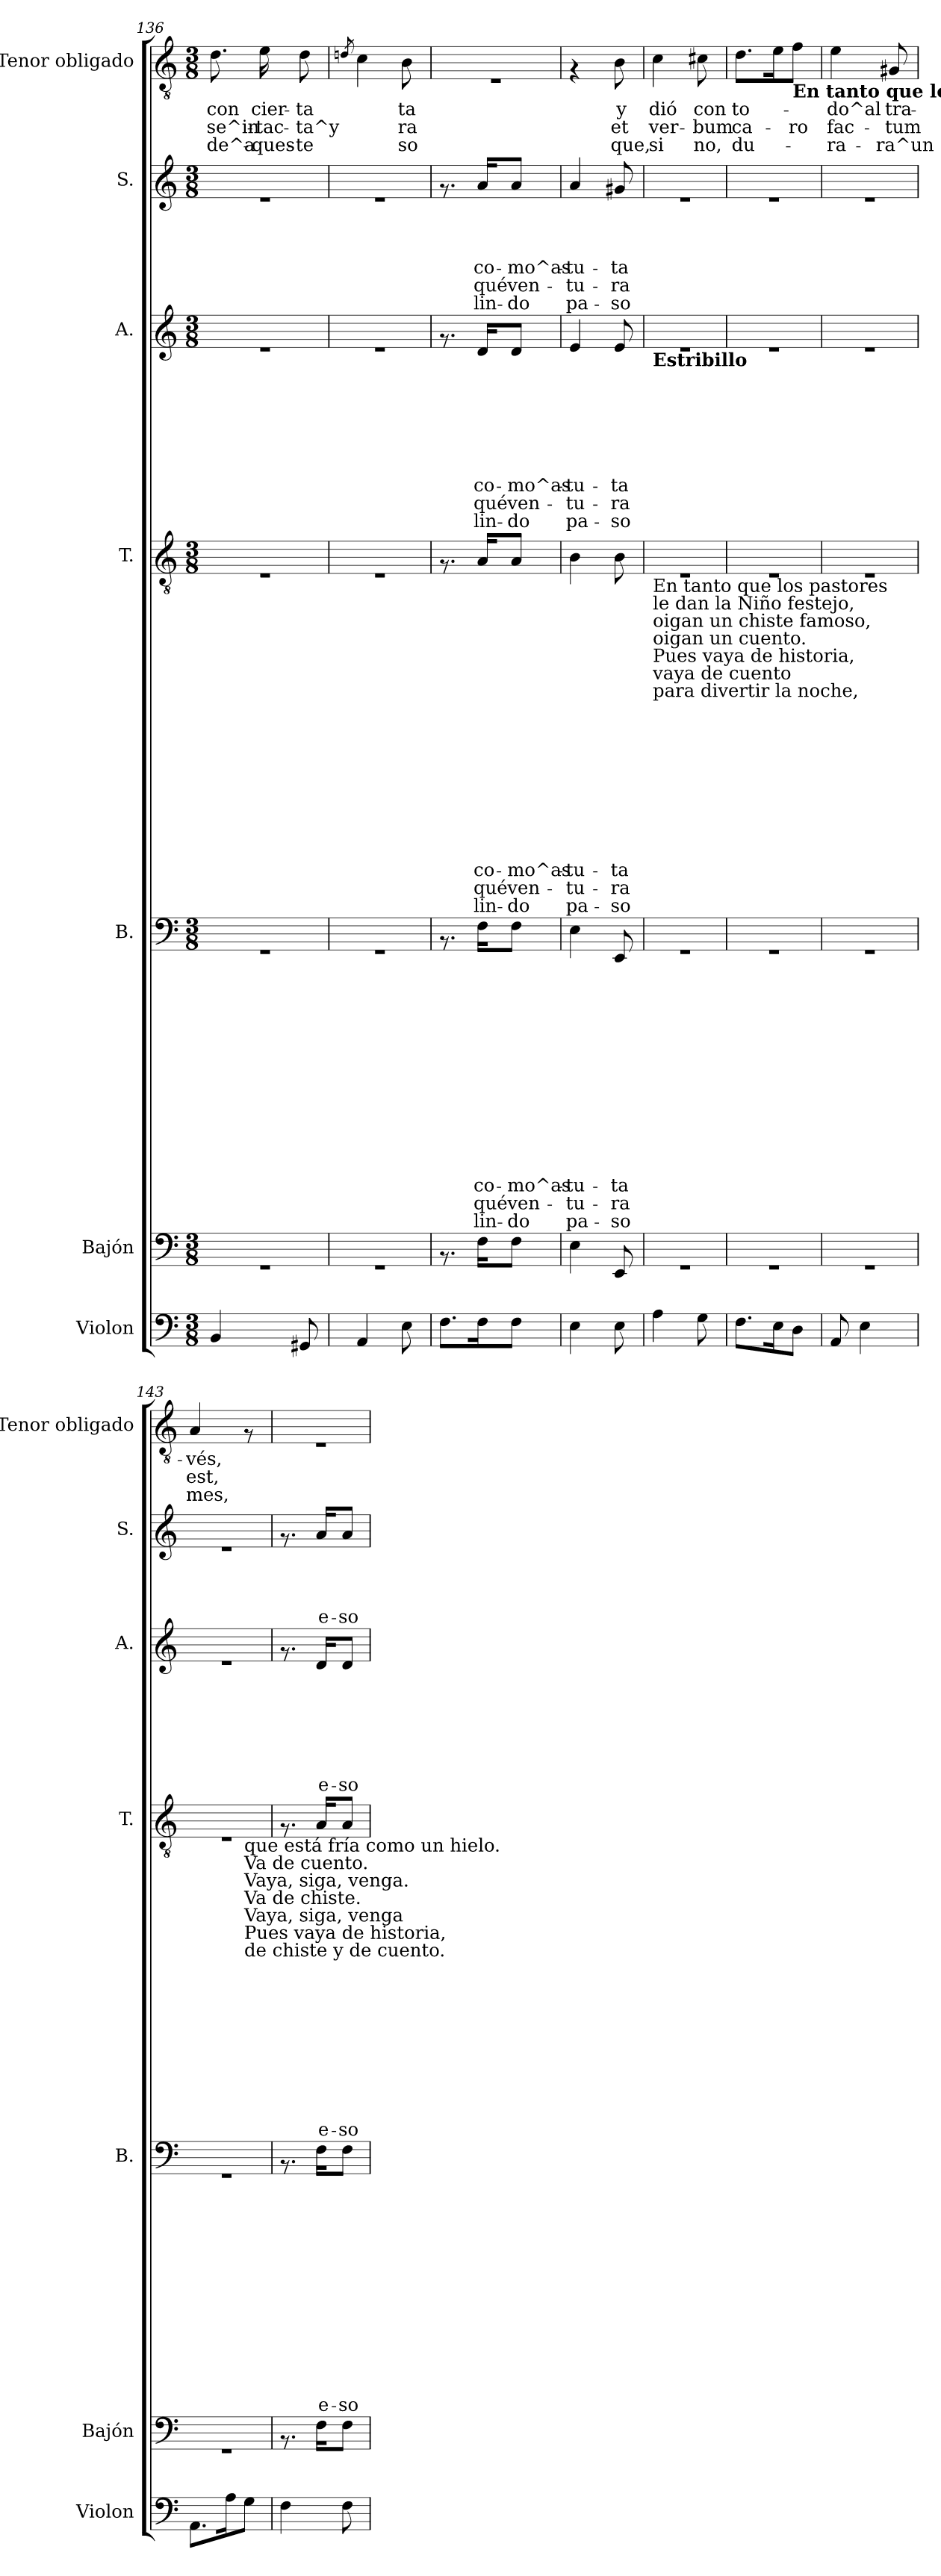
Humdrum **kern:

**kern	**kern	**kern	**text	**text	**text	**text	**text	**text	**text	**text	**text	**text	**text	**text	**text	**text	**text	**kern	**text	**text	**text	**text	**text	**text	**text	**text	**text	**text	**text	**text	**kern	**text	**text	**text	**text	**text	**text	**text	**text	**text	**kern	**text	**text	**text	**text	**text	**text	**kern	**text	**text	**text
*part7	*part6	*part5	*part5	*part5	*part5	*part5	*part5	*part5	*part5	*part5	*part5	*part5	*part5	*part5	*part5	*part5	*part5	*part4	*part4	*part4	*part4	*part4	*part4	*part4	*part4	*part4	*part4	*part4	*part4	*part4	*part3	*part3	*part3	*part3	*part3	*part3	*part3	*part3	*part3	*part3	*part2	*part2	*part2	*part2	*part2	*part2	*part2	*part1	*part1	*part1	*part1
*staff7	*staff6	*staff5	*staff5	*staff5	*staff5	*staff5	*staff5	*staff5	*staff5	*staff5	*staff5	*staff5	*staff5	*staff5	*staff5	*staff5	*staff5	*staff4	*staff4	*staff4	*staff4	*staff4	*staff4	*staff4	*staff4	*staff4	*staff4	*staff4	*staff4	*staff4	*staff3	*staff3	*staff3	*staff3	*staff3	*staff3	*staff3	*staff3	*staff3	*staff3	*staff2	*staff2	*staff2	*staff2	*staff2	*staff2	*staff2	*staff1	*staff1	*staff1	*staff1
*I"Violon	*I"Bajón	*I"B.	*	*	*	*	*	*	*	*	*	*	*	*	*	*	*	*I"T.	*	*	*	*	*	*	*	*	*	*	*	*	*I"A.	*	*	*	*	*	*	*	*	*	*I"S.	*	*	*	*	*	*	*I"Tenor obligado	*	*	*
*I'Violon	*I'Bajón	*I'B.	*	*	*	*	*	*	*	*	*	*	*	*	*	*	*	*I'T.	*	*	*	*	*	*	*	*	*	*	*	*	*I'A.	*	*	*	*	*	*	*	*	*	*I'S.	*	*	*	*	*	*	*I'Tenor obligado	*	*	*
*clefF4	*clefF4	*clefF4	*	*	*	*	*	*	*	*	*	*	*	*	*	*	*	*clefGv2	*	*	*	*	*	*	*	*	*	*	*	*	*clefG2	*	*	*	*	*	*	*	*	*	*clefG2	*	*	*	*	*	*	*clefGv2	*	*	*
*k[]	*k[]	*k[]	*	*	*	*	*	*	*	*	*	*	*	*	*	*	*	*k[]	*	*	*	*	*	*	*	*	*	*	*	*	*k[]	*	*	*	*	*	*	*	*	*	*k[]	*	*	*	*	*	*	*k[]	*	*	*
*C:	*C:	*C:	*	*	*	*	*	*	*	*	*	*	*	*	*	*	*	*C:	*	*	*	*	*	*	*	*	*	*	*	*	*C:	*	*	*	*	*	*	*	*	*	*C:	*	*	*	*	*	*	*C:	*	*	*
*M3/8	*M3/8	*M3/8	*	*	*	*	*	*	*	*	*	*	*	*	*	*	*	*M3/8	*	*	*	*	*	*	*	*	*	*	*	*	*M3/8	*	*	*	*	*	*	*	*	*	*M3/8	*	*	*	*	*	*	*M3/8	*	*	*
=136	=136	=136	=136	=136	=136	=136	=136	=136	=136	=136	=136	=136	=136	=136	=136	=136	=136	=136	=136	=136	=136	=136	=136	=136	=136	=136	=136	=136	=136	=136	=136	=136	=136	=136	=136	=136	=136	=136	=136	=136	=136	=136	=136	=136	=136	=136	=136	=136	=136	=136	=136
!	!	!	!	!	!	!	!	!	!	!	!	!	!	!	!	!	!	!	!	!	!	!	!	!	!	!	!	!	!	!	!	!	!	!	!	!	!	!	!	!	!	!	!	!	!	!	!	!	!LO:LY:b	!LO:LY:b	!LO:LY:b
4BB/	4.rGG	4.rGG	.	.	.	.	.	.	.	.	.	.	.	.	.	.	.	4.rE	.	.	.	.	.	.	.	.	.	.	.	.	4.re	.	.	.	.	.	.	.	.	.	4.re	.	.	.	.	.	.	8.d\	con	-se^in-	de^a-
!	!	!	!	!	!	!	!	!	!	!	!	!	!	!	!	!	!	!	!	!	!	!	!	!	!	!	!	!	!	!	!	!	!	!	!	!	!	!	!	!	!	!	!	!	!	!	!	!	!LO:LY:b	!LO:LY:b	!LO:LY:b
.	.	.	.	.	.	.	.	.	.	.	.	.	.	.	.	.	.	.	.	.	.	.	.	.	.	.	.	.	.	.	.	.	.	.	.	.	.	.	.	.	.	.	.	.	.	.	.	16e\	cier-	-tac-	-ques-
!	!	!	!	!	!	!	!	!	!	!	!	!	!	!	!	!	!	!	!	!	!	!	!	!	!	!	!	!	!	!	!	!	!	!	!	!	!	!	!	!	!	!	!	!	!	!	!	!	!LO:LY:b	!LO:LY:b	!LO:LY:b
8GG#X/	.	.	.	.	.	.	.	.	.	.	.	.	.	.	.	.	.	.	.	.	.	.	.	.	.	.	.	.	.	.	.	.	.	.	.	.	.	.	.	.	.	.	.	.	.	.	.	8d\	-ta	-ta^y	-te
=137	=137	=137	=137	=137	=137	=137	=137	=137	=137	=137	=137	=137	=137	=137	=137	=137	=137	=137	=137	=137	=137	=137	=137	=137	=137	=137	=137	=137	=137	=137	=137	=137	=137	=137	=137	=137	=137	=137	=137	=137	=137	=137	=137	=137	=137	=137	=137	=137	=137	=137	=137
.	.	.	.	.	.	.	.	.	.	.	.	.	.	.	.	.	.	.	.	.	.	.	.	.	.	.	.	.	.	.	.	.	.	.	.	.	.	.	.	.	.	.	.	.	.	.	.	8qdn/	.	.	.
4AA/	4.rGG	4.rGG	.	.	.	.	.	.	.	.	.	.	.	.	.	.	.	4.rE	.	.	.	.	.	.	.	.	.	.	.	.	4.re	.	.	.	.	.	.	.	.	.	4.re	.	.	.	.	.	.	4c\	.	.	.
!	!	!	!	!	!	!	!	!	!	!	!	!	!	!	!	!	!	!	!	!	!	!	!	!	!	!	!	!	!	!	!	!	!	!	!	!	!	!	!	!	!	!	!	!	!	!	!	!	!LO:LY:b	!LO:LY:b	!LO:LY:b
8E\	.	.	.	.	.	.	.	.	.	.	.	.	.	.	.	.	.	.	.	.	.	.	.	.	.	.	.	.	.	.	.	.	.	.	.	.	.	.	.	.	.	.	.	.	.	.	.	8B\	ta	ra	so
=138	=138	=138	=138	=138	=138	=138	=138	=138	=138	=138	=138	=138	=138	=138	=138	=138	=138	=138	=138	=138	=138	=138	=138	=138	=138	=138	=138	=138	=138	=138	=138	=138	=138	=138	=138	=138	=138	=138	=138	=138	=138	=138	=138	=138	=138	=138	=138	=138	=138	=138	=138
8.F\L	8.rAA	8.rAA	.	.	.	.	.	.	.	.	.	.	.	.	.	.	.	8.rF	.	.	.	.	.	.	.	.	.	.	.	.	8.rf	.	.	.	.	.	.	.	.	.	8.rf	.	.	.	.	.	.	4.rE	.	.	.
!	!	!	!	!	!	!	!	!	!	!	!	!	!	!	!LO:LY:b	!LO:LY:b	!LO:LY:b	!	!	!	!	!	!	!	!	!	!	!LO:LY:b	!LO:LY:b	!LO:LY:b	!	!	!	!	!	!	!	!LO:LY:b	!LO:LY:b	!LO:LY:b	!	!	!	!	!LO:LY:b	!LO:LY:b	!LO:LY:b	!	!	!	!
16F\k	16F\KL	16F\KL	.	.	.	.	.	.	.	.	.	.	.	.	co-	qué	lin-	16A/KL	.	.	.	.	.	.	.	.	.	co-	qué	lin-	16d/KL	.	.	.	.	.	.	co-	qué	lin-	16a/KL	.	.	.	co-	qué	lin-	.	.	.	.
!	!	!	!	!	!	!	!	!	!	!	!	!	!	!	!LO:LY:b	!LO:LY:b	!LO:LY:b	!	!	!	!	!	!	!	!	!	!	!LO:LY:b	!LO:LY:b	!LO:LY:b	!	!	!	!	!	!	!	!LO:LY:b	!LO:LY:b	!LO:LY:b	!	!	!	!	!LO:LY:b	!LO:LY:b	!LO:LY:b	!	!	!	!
8F\J	8F\J	8F\J	.	.	.	.	.	.	.	.	.	.	.	.	-mo^as-	ven-	-do	8A/J	.	.	.	.	.	.	.	.	.	-mo^as-	ven-	-do	8d/J	.	.	.	.	.	.	-mo^as-	ven-	-do	8a/J	.	.	.	-mo^as-	ven-	-do	.	.	.	.
=139	=139	=139	=139	=139	=139	=139	=139	=139	=139	=139	=139	=139	=139	=139	=139	=139	=139	=139	=139	=139	=139	=139	=139	=139	=139	=139	=139	=139	=139	=139	=139	=139	=139	=139	=139	=139	=139	=139	=139	=139	=139	=139	=139	=139	=139	=139	=139	=139	=139	=139	=139
!	!	!	!	!	!	!	!	!	!	!	!	!	!	!	!LO:LY:b	!LO:LY:b	!LO:LY:b	!	!	!	!	!	!	!	!	!	!	!LO:LY:b	!LO:LY:b	!LO:LY:b	!	!	!	!	!	!	!	!LO:LY:b	!LO:LY:b	!LO:LY:b	!	!	!	!	!LO:LY:b	!LO:LY:b	!LO:LY:b	!	!	!	!
4E\	4E\	4E\	.	.	.	.	.	.	.	.	.	.	.	.	-tu-	-tu-	pa-	4B\	.	.	.	.	.	.	.	.	.	-tu-	-tu-	pa-	4e/	.	.	.	.	.	.	-tu-	-tu-	pa-	4a/	.	.	.	-tu-	-tu-	pa-	4rF	.	.	.
!	!	!	!	!	!	!	!	!	!	!	!	!	!	!	!LO:LY:b	!LO:LY:b	!LO:LY:b	!	!	!	!	!	!	!	!	!	!	!LO:LY:b	!LO:LY:b	!LO:LY:b	!	!	!	!	!	!	!	!LO:LY:b	!LO:LY:b	!LO:LY:b	!	!	!	!	!LO:LY:b	!LO:LY:b	!LO:LY:b	!	!LO:LY:b	!LO:LY:b	!LO:LY:b
8E\	8EE/	8EE/	.	.	.	.	.	.	.	.	.	.	.	.	-ta	-ra	-so	8B\	.	.	.	.	.	.	.	.	.	-ta	-ra	-so	8e/	.	.	.	.	.	.	-ta	-ra	-so	8g#X/	.	.	.	-ta	-ra	-so	8B\	y	et	que,
!!LO:PB:g=z
=140	=140	=140	=140	=140	=140	=140	=140	=140	=140	=140	=140	=140	=140	=140	=140	=140	=140	=140	=140	=140	=140	=140	=140	=140	=140	=140	=140	=140	=140	=140	=140	=140	=140	=140	=140	=140	=140	=140	=140	=140	=140	=140	=140	=140	=140	=140	=140	=140	=140	=140	=140
!	!	!	!	!	!	!	!	!	!	!	!	!	!	!	!	!	!	!	!	!	!	!	!	!	!	!	!	!	!	!	!LO:TX:b:B:t=Estribillo	!	!	!	!	!	!	!	!	!	!	!	!	!	!	!	!	!	!	!	!
!	!	!	!	!	!	!	!	!	!	!	!	!	!	!	!	!	!	!LO:TX:b:t=En tanto que los pastores\nle dan la Niño festejo,\noigan un chiste famoso,\noigan un cuento.\nPues vaya de historia,\nvaya de cuento\npara divertir la noche,	!	!	!	!	!	!	!	!	!	!	!	!	!	!	!	!	!	!	!	!	!	!	!	!	!	!	!	!	!	!	!	!	!
!	!	!	!	!	!	!	!	!	!	!	!	!	!	!	!	!	!	!	!	!	!	!	!	!	!	!	!	!	!	!	!	!	!	!	!	!	!	!	!	!	!	!	!	!	!	!	!	!	!LO:LY:b	!LO:LY:b	!LO:LY:b
4A\	4.rGG	4.rGG	.	.	.	.	.	.	.	.	.	.	.	.	.	.	.	4.rE	.	.	.	.	.	.	.	.	.	.	.	.	4.re	.	.	.	.	.	.	.	.	.	4.re	.	.	.	.	.	.	4c\	dió	ver-	si
!	!	!	!	!	!	!	!	!	!	!	!	!	!	!	!	!	!	!	!	!	!	!	!	!	!	!	!	!	!	!	!	!	!	!	!	!	!	!	!	!	!	!	!	!	!	!	!	!	!LO:LY:b	!LO:LY:b	!LO:LY:b
8G\	.	.	.	.	.	.	.	.	.	.	.	.	.	.	.	.	.	.	.	.	.	.	.	.	.	.	.	.	.	.	.	.	.	.	.	.	.	.	.	.	.	.	.	.	.	.	.	8c#X\	con	-bum	no,
=141	=141	=141	=141	=141	=141	=141	=141	=141	=141	=141	=141	=141	=141	=141	=141	=141	=141	=141	=141	=141	=141	=141	=141	=141	=141	=141	=141	=141	=141	=141	=141	=141	=141	=141	=141	=141	=141	=141	=141	=141	=141	=141	=141	=141	=141	=141	=141	=141	=141	=141	=141
!	!	!	!	!	!	!	!	!	!	!	!	!	!	!	!	!	!	!	!	!	!	!	!	!	!	!	!	!	!	!	!	!	!	!	!	!	!	!	!	!	!	!	!	!	!	!	!	!	!LO:LY:b	!LO:LY:b	!LO:LY:b
8.F\L	4.rGG	4.rGG	.	.	.	.	.	.	.	.	.	.	.	.	.	.	.	4.rE	.	.	.	.	.	.	.	.	.	.	.	.	4.re	.	.	.	.	.	.	.	.	.	4.re	.	.	.	.	.	.	8.d\L	to-	ca-	du-
16E\k	.	.	.	.	.	.	.	.	.	.	.	.	.	.	.	.	.	.	.	.	.	.	.	.	.	.	.	.	.	.	.	.	.	.	.	.	.	.	.	.	.	.	.	.	.	.	.	16e\k	.	.	.
!	!	!	!	!	!	!	!	!	!	!	!	!	!	!	!	!	!	!	!	!	!	!	!	!	!	!	!	!	!	!	!	!	!	!	!	!	!	!	!	!	!	!	!	!	!	!	!	!LO:TX:b:B:t=En tanto que los pastores …	!	!	!
!	!	!	!	!	!	!	!	!	!	!	!	!	!	!	!	!	!	!	!	!	!	!	!	!	!	!	!	!	!	!	!	!	!	!	!	!	!	!	!	!	!	!	!	!	!	!	!	!	!	!LO:LY:b	!
8D\J	.	.	.	.	.	.	.	.	.	.	.	.	.	.	.	.	.	.	.	.	.	.	.	.	.	.	.	.	.	.	.	.	.	.	.	.	.	.	.	.	.	.	.	.	.	.	.	8f\J	.	-ro	.
=142	=142	=142	=142	=142	=142	=142	=142	=142	=142	=142	=142	=142	=142	=142	=142	=142	=142	=142	=142	=142	=142	=142	=142	=142	=142	=142	=142	=142	=142	=142	=142	=142	=142	=142	=142	=142	=142	=142	=142	=142	=142	=142	=142	=142	=142	=142	=142	=142	=142	=142	=142
!	!	!	!	!	!	!	!	!	!	!	!	!	!	!	!	!	!	!	!	!	!	!	!	!	!	!	!	!	!	!	!	!	!	!	!	!	!	!	!	!	!	!	!	!	!	!	!	!	!LO:LY:b	!LO:LY:b	!LO:LY:b
8AA/	4.rGG	4.rGG	.	.	.	.	.	.	.	.	.	.	.	.	.	.	.	4.rE	.	.	.	.	.	.	.	.	.	.	.	.	4.re	.	.	.	.	.	.	.	.	.	4.re	.	.	.	.	.	.	4e\	-do^al	fac-	-ra-
4E\	.	.	.	.	.	.	.	.	.	.	.	.	.	.	.	.	.	.	.	.	.	.	.	.	.	.	.	.	.	.	.	.	.	.	.	.	.	.	.	.	.	.	.	.	.	.	.	.	.	.	.
!	!	!	!	!	!	!	!	!	!	!	!	!	!	!	!	!	!	!	!	!	!	!	!	!	!	!	!	!	!	!	!	!	!	!	!	!	!	!	!	!	!	!	!	!	!	!	!	!	!LO:LY:b	!LO:LY:b	!LO:LY:b
.	.	.	.	.	.	.	.	.	.	.	.	.	.	.	.	.	.	.	.	.	.	.	.	.	.	.	.	.	.	.	.	.	.	.	.	.	.	.	.	.	.	.	.	.	.	.	.	8G#X/	tra-	-tum	-ra^un
=143	=143	=143	=143	=143	=143	=143	=143	=143	=143	=143	=143	=143	=143	=143	=143	=143	=143	=143	=143	=143	=143	=143	=143	=143	=143	=143	=143	=143	=143	=143	=143	=143	=143	=143	=143	=143	=143	=143	=143	=143	=143	=143	=143	=143	=143	=143	=143	=143	=143	=143	=143
!	!	!	!	!	!	!	!	!	!	!	!	!	!	!	!	!	!	!	!	!	!	!	!	!	!	!	!	!	!	!	!	!	!	!	!	!	!	!	!	!	!	!	!	!	!	!	!	!	!LO:LY:b	!LO:LY:b	!LO:LY:b
*	*	*	*	*	*	*	*	*	*	*	*	*	*	*	*	*	*	*^	*	*	*	*	*	*	*	*	*	*	*	*	*	*	*	*	*	*	*	*	*	*	*	*	*	*	*	*	*	*	*	*	*
8.AA\L	4.rGG	4.rGG	.	.	.	.	.	.	.	.	.	.	.	.	.	.	.	4.rE	4ryy	.	.	.	.	.	.	.	.	.	.	.	.	4.re	.	.	.	.	.	.	.	.	.	4.re	.	.	.	.	.	.	4A/	-vés,	est,	mes,
16A\k	.	.	.	.	.	.	.	.	.	.	.	.	.	.	.	.	.	.	.	.	.	.	.	.	.	.	.	.	.	.	.	.	.	.	.	.	.	.	.	.	.	.	.	.	.	.	.	.	.	.	.	.
!	!	!	!	!	!	!	!	!	!	!	!	!	!	!	!	!	!	!	!LO:TX:b:t=que está fría como un hielo.\nVa de cuento.\nVaya, siga, venga.\nVa de chiste.\nVaya, siga, venga\nPues vaya de historia,\nde chiste y de cuento.	!	!	!	!	!	!	!	!	!	!	!	!	!	!	!	!	!	!	!	!	!	!	!	!	!	!	!	!	!	!	!	!	!
8G\J	.	.	.	.	.	.	.	.	.	.	.	.	.	.	.	.	.	.	8ryy	.	.	.	.	.	.	.	.	.	.	.	.	.	.	.	.	.	.	.	.	.	.	.	.	.	.	.	.	.	8rF	.	.	.
*	*	*	*	*	*	*	*	*	*	*	*	*	*	*	*	*	*	*v	*v	*	*	*	*	*	*	*	*	*	*	*	*	*	*	*	*	*	*	*	*	*	*	*	*	*	*	*	*	*	*	*	*	*
=144	=144	=144	=144	=144	=144	=144	=144	=144	=144	=144	=144	=144	=144	=144	=144	=144	=144	=144	=144	=144	=144	=144	=144	=144	=144	=144	=144	=144	=144	=144	=144	=144	=144	=144	=144	=144	=144	=144	=144	=144	=144	=144	=144	=144	=144	=144	=144	=144	=144	=144	=144
4F\	8.rAA	8.rAA	.	.	.	.	.	.	.	.	.	.	.	.	.	.	.	8.rF	.	.	.	.	.	.	.	.	.	.	.	.	8.rf	.	.	.	.	.	.	.	.	.	8.rf	.	.	.	.	.	.	4.rE	.	.	.
!	!	!	!	!	!	!	!	!	!	!	!	!	!	!	!LO:LY:b	!	!	!	!	!	!	!	!	!	!	!	!	!LO:LY:b	!	!	!	!	!	!	!	!	!	!LO:LY:b	!	!	!	!	!	!	!LO:LY:b	!	!	!	!	!	!
.	16F\KL	16F\KL	.	.	.	.	.	.	.	.	.	.	.	.	e-	.	.	16A/KL	.	.	.	.	.	.	.	.	.	e-	.	.	16d/KL	.	.	.	.	.	.	e-	.	.	16a/KL	.	.	.	e-	.	.	.	.	.	.
!	!	!	!	!	!	!	!	!	!	!	!	!	!	!	!LO:LY:b	!	!	!	!	!	!	!	!	!	!	!	!	!LO:LY:b	!	!	!	!	!	!	!	!	!	!LO:LY:b	!	!	!	!	!	!	!LO:LY:b	!	!	!	!	!	!
8F\	8F\J	8F\J	.	.	.	.	.	.	.	.	.	.	.	.	-so	.	.	8A/J	.	.	.	.	.	.	.	.	.	-so	.	.	8d/J	.	.	.	.	.	.	-so	.	.	8a/J	.	.	.	-so	.	.	.	.	.	.
=	=	=	=	=	=	=	=	=	=	=	=	=	=	=	=	=	=	=	=	=	=	=	=	=	=	=	=	=	=	=	=	=	=	=	=	=	=	=	=	=	=	=	=	=	=	=	=	=	=	=	=
*-	*-	*-	*-	*-	*-	*-	*-	*-	*-	*-	*-	*-	*-	*-	*-	*-	*-	*-	*-	*-	*-	*-	*-	*-	*-	*-	*-	*-	*-	*-	*-	*-	*-	*-	*-	*-	*-	*-	*-	*-	*-	*-	*-	*-	*-	*-	*-	*-	*-	*-	*-
